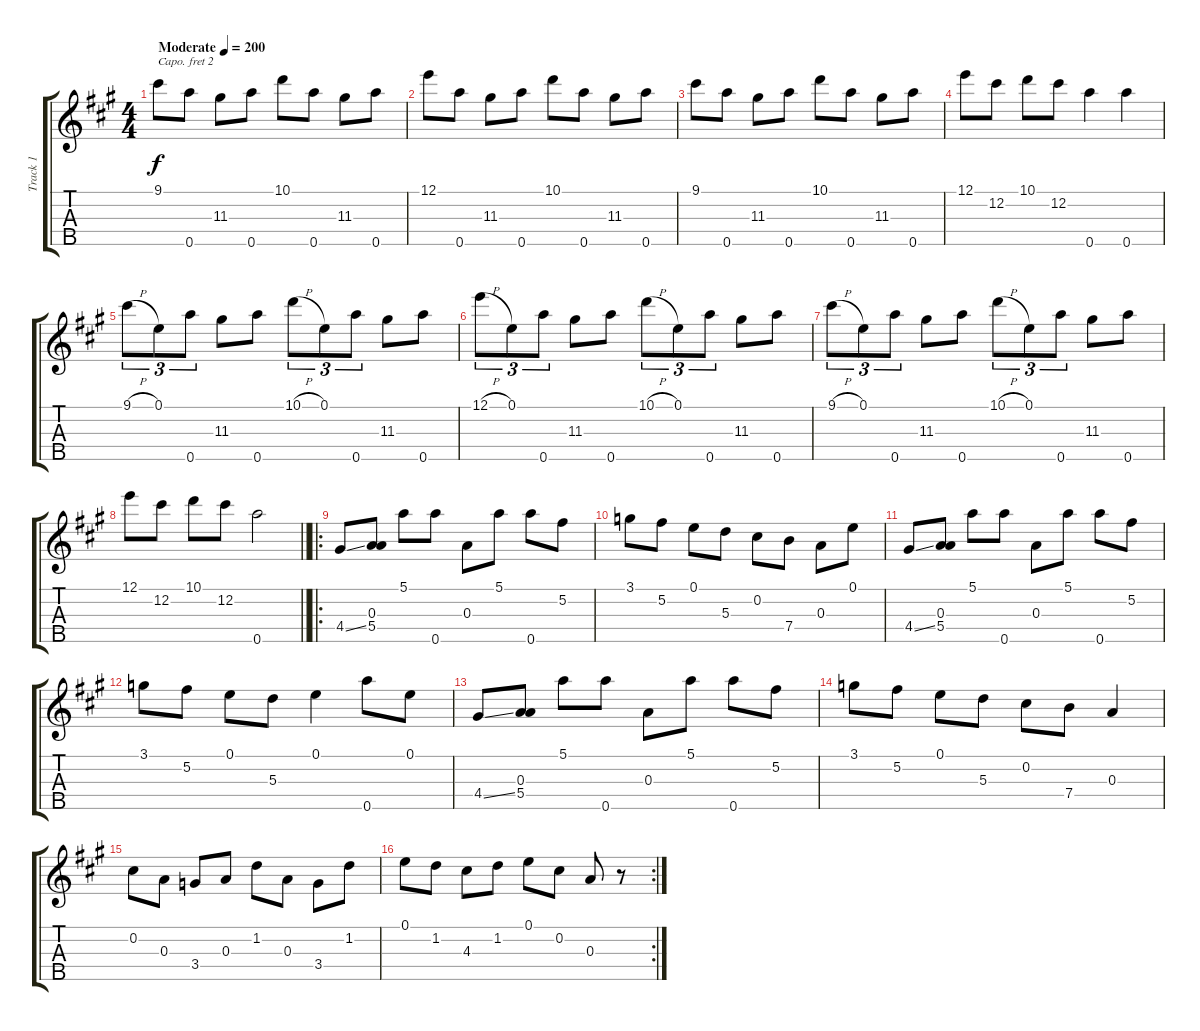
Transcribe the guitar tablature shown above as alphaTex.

\track ("Track 1" "Track 1") {instrument banjo}
\staff {score tabs}
\capo 2
\tuning (D4 B3 G3 D3 G4) {hide}
\displaytranspose 12
\ts (4 4)
\tempo (200 "Moderate")
\clef g2
\ks a
9.1.8{dy f instrument banjo} 0.5.8 11.3.8 0.5.8 10.1.8 0.5.8 11.3.8 0.5.8 |
12.1.8 0.5.8 11.3.8 0.5.8 10.1.8 0.5.8 11.3.8 0.5.8 |
9.1.8 0.5.8 11.3.8 0.5.8 10.1.8 0.5.8 11.3.8 0.5.8 |
12.1.8 12.2.8 10.1.8 12.2.8 0.5.4 0.5.4 |
9.1{h}.8{tu (3 2)} 0.1.8{tu (3 2)} 0.5.8{tu (3 2)} 11.3.8 0.5.8 10.1{h}.8{tu (3 2)} 0.1.8{tu (3 2)} 0.5.8{tu (3 2)} 11.3.8 0.5.8 |
12.1{h}.8{tu (3 2)} 0.1.8{tu (3 2)} 0.5.8{tu (3 2)} 11.3.8 0.5.8 10.1{h}.8{tu (3 2)} 0.1.8{tu (3 2)} 0.5.8{tu (3 2)} 11.3.8 0.5.8 |
9.1{h}.8{tu (3 2)} 0.1.8{tu (3 2)} 0.5.8{tu (3 2)} 11.3.8 0.5.8 10.1{h}.8{tu (3 2)} 0.1.8{tu (3 2)} 0.5.8{tu (3 2)} 11.3.8 0.5.8 |
\barLineRight lightlight
12.1.8 12.2.8 10.1.8 12.2.8 0.5.2 |
\ro
4.4{ss}.8 (0.3 5.4).8 5.1.8 0.5.8 0.3.8 5.1.8 0.5.8 5.2.8 |
3.1.8 5.2.8 0.1.8 5.3.8 0.2.8 7.4.8 0.3.8 0.1.8 |
4.4{ss}.8 (0.3 5.4).8 5.1.8 0.5.8 0.3.8 5.1.8 0.5.8 5.2.8 |
3.1.8 5.2.8 0.1.8 5.3.8 0.1.4 0.5.8 0.1.8 |
4.4{ss}.8 (0.3 5.4).8 5.1.8 0.5.8 0.3.8 5.1.8 0.5.8 5.2.8 |
3.1.8 5.2.8 0.1.8 5.3.8 0.2.8 7.4.8 0.3.4 |
0.2.8 0.3.8 3.4.8 0.3.8 1.2.8 0.3.8 3.4.8 1.2.8 |
\rc 2
0.1.8 1.2.8 4.3.8 1.2.8 0.1.8 0.2.8 0.3.8 r.8
